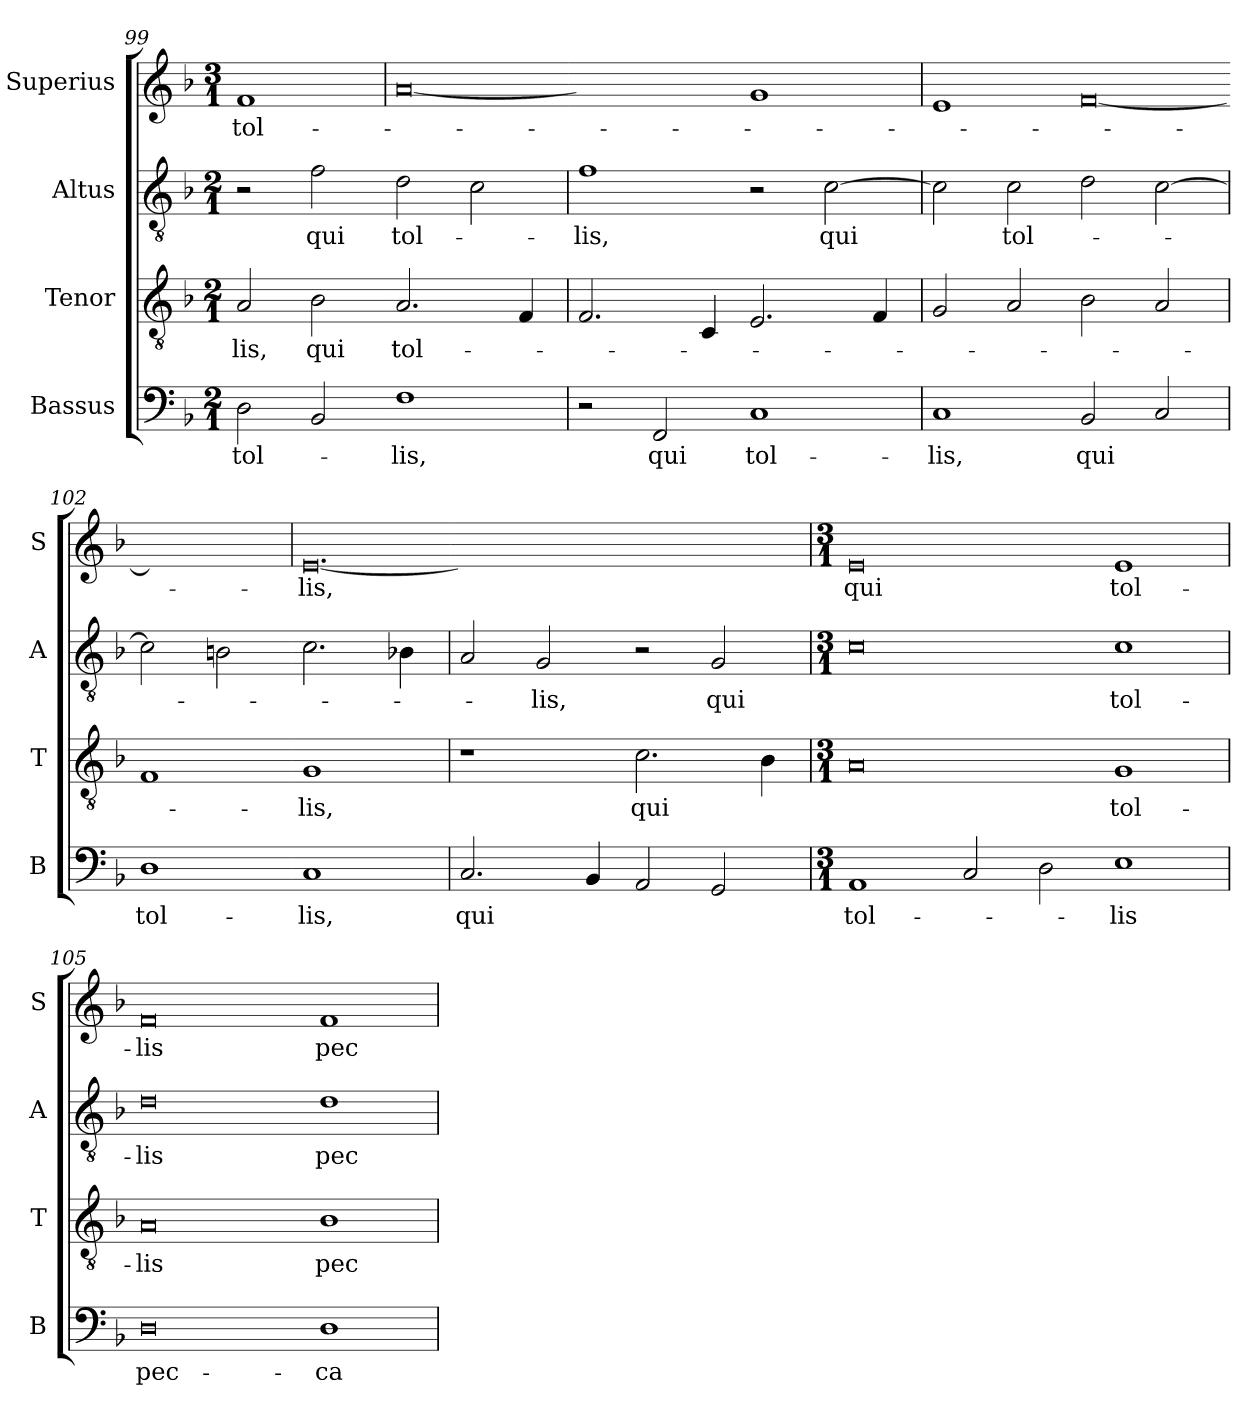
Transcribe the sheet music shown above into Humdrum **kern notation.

**kern	**text	**kern	**text	**kern	**text	**kern	**text
*part4	*part4	*part3	*part3	*part2	*part2	*part1	*part1
*staff4	*staff4	*staff3	*staff3	*staff2	*staff2	*staff1	*staff1
*I"Bassus	*	*I"Tenor	*	*I"Altus	*	*I"Superius	*
*I'B	*	*I'T	*	*I'A	*	*I'S	*
*clefF4	*	*clefGv2	*	*clefGv2	*	*clefG2	*
*k[b-]	*	*k[b-]	*	*k[b-]	*	*k[b-]	*
*M2/1	*	*M2/1	*	*M2/1	*	*M3/1	*
=99	=99	=99	=99	=99	=99	=99	=99
2D\	tol-	2A/	-lis,	2r	.	1f	tol-
2BB-/	.	2B-\	qui	2f\	qui	.	.
=-	=	=-	=	=-	=	=	=
!	!	!	!	!	!	!LO:N:vis=0	!
1F	-lis,	2.A/	tol-	2d\	tol-	[1a	.
.	.	.	.	2c\	.	.	.
.	.	4F/	.	.	.	.	.
=100	=100-	=100	=100-	=100	=100-	=100-	=100-
2r	.	2.F/	.	1f	-lis,	1ayy]	.
2FF/	qui	.	.	.	.	.	.
.	.	4C/	.	.	.	.	.
1C	tol-	2.E/	.	2r	.	1g	.
.	.	.	.	[2c\	qui	.	.
.	.	4F/	.	.	.	.	.
=101	=101	=101	=101	=101	=101	=101	=101
1C	-lis,	2G/	.	2c\]	.	1e	.
.	.	2A/	.	2c\	tol-	.	.
!	!	!	!	!	!	!LO:N:vis=0	!
2BB-/	qui	2B-\	.	2d\	.	[1f	.
2C/	.	2A/	.	[2c\	.	.	.
=102	=102-	=102	=102-	=102	=102-	=102-	=102-
1D	tol-	1F	.	2c\]	.	1fyy]	.
.	.	.	.	2Bn\	.	.	.
=-	=	=-	=	=-	=	=	=
!	!	!	!	!	!	!LO:N:vis=0.	!
1C	-lis,	1G	-lis,	2.c\	.	[1e	-lis,
.	.	.	.	4B-X\	.	.	.
=103	=103-	=103	=103-	=103	=103-	=103-	=103-
2.C/	qui	1r	.	2A/	.	0eyy]	.
.	.	.	.	2G/	-lis,	.	.
4BB-/	.	.	.	.	.	.	.
2AA/	.	2.c\	qui	2r	.	.	.
2GG/	.	.	.	2G/	qui	.	.
.	.	4B-\	.	.	.	.	.
=104	=104	=104	=104	=104	=104	=104	=104
*M3/1	*	*M3/1	*	*M3/1	*	*M3/1	*
1AA	tol-	0A	.	0c	.	0e	qui
2C/	.	.	.	.	.	.	.
2D\	.	.	.	.	.	.	.
1E	-lis	1G	tol-	1c	tol-	1e	tol-
=105	=105	=105	=105	=105	=105	=105	=105
0D	pec-	0A	-lis	0d	-lis	0f	-lis
1D	-ca-	1B-	pec-	1d	pec-	1f	pec-
=	=	=	=	=	=	=	=
*-	*-	*-	*-	*-	*-	*-	*-
